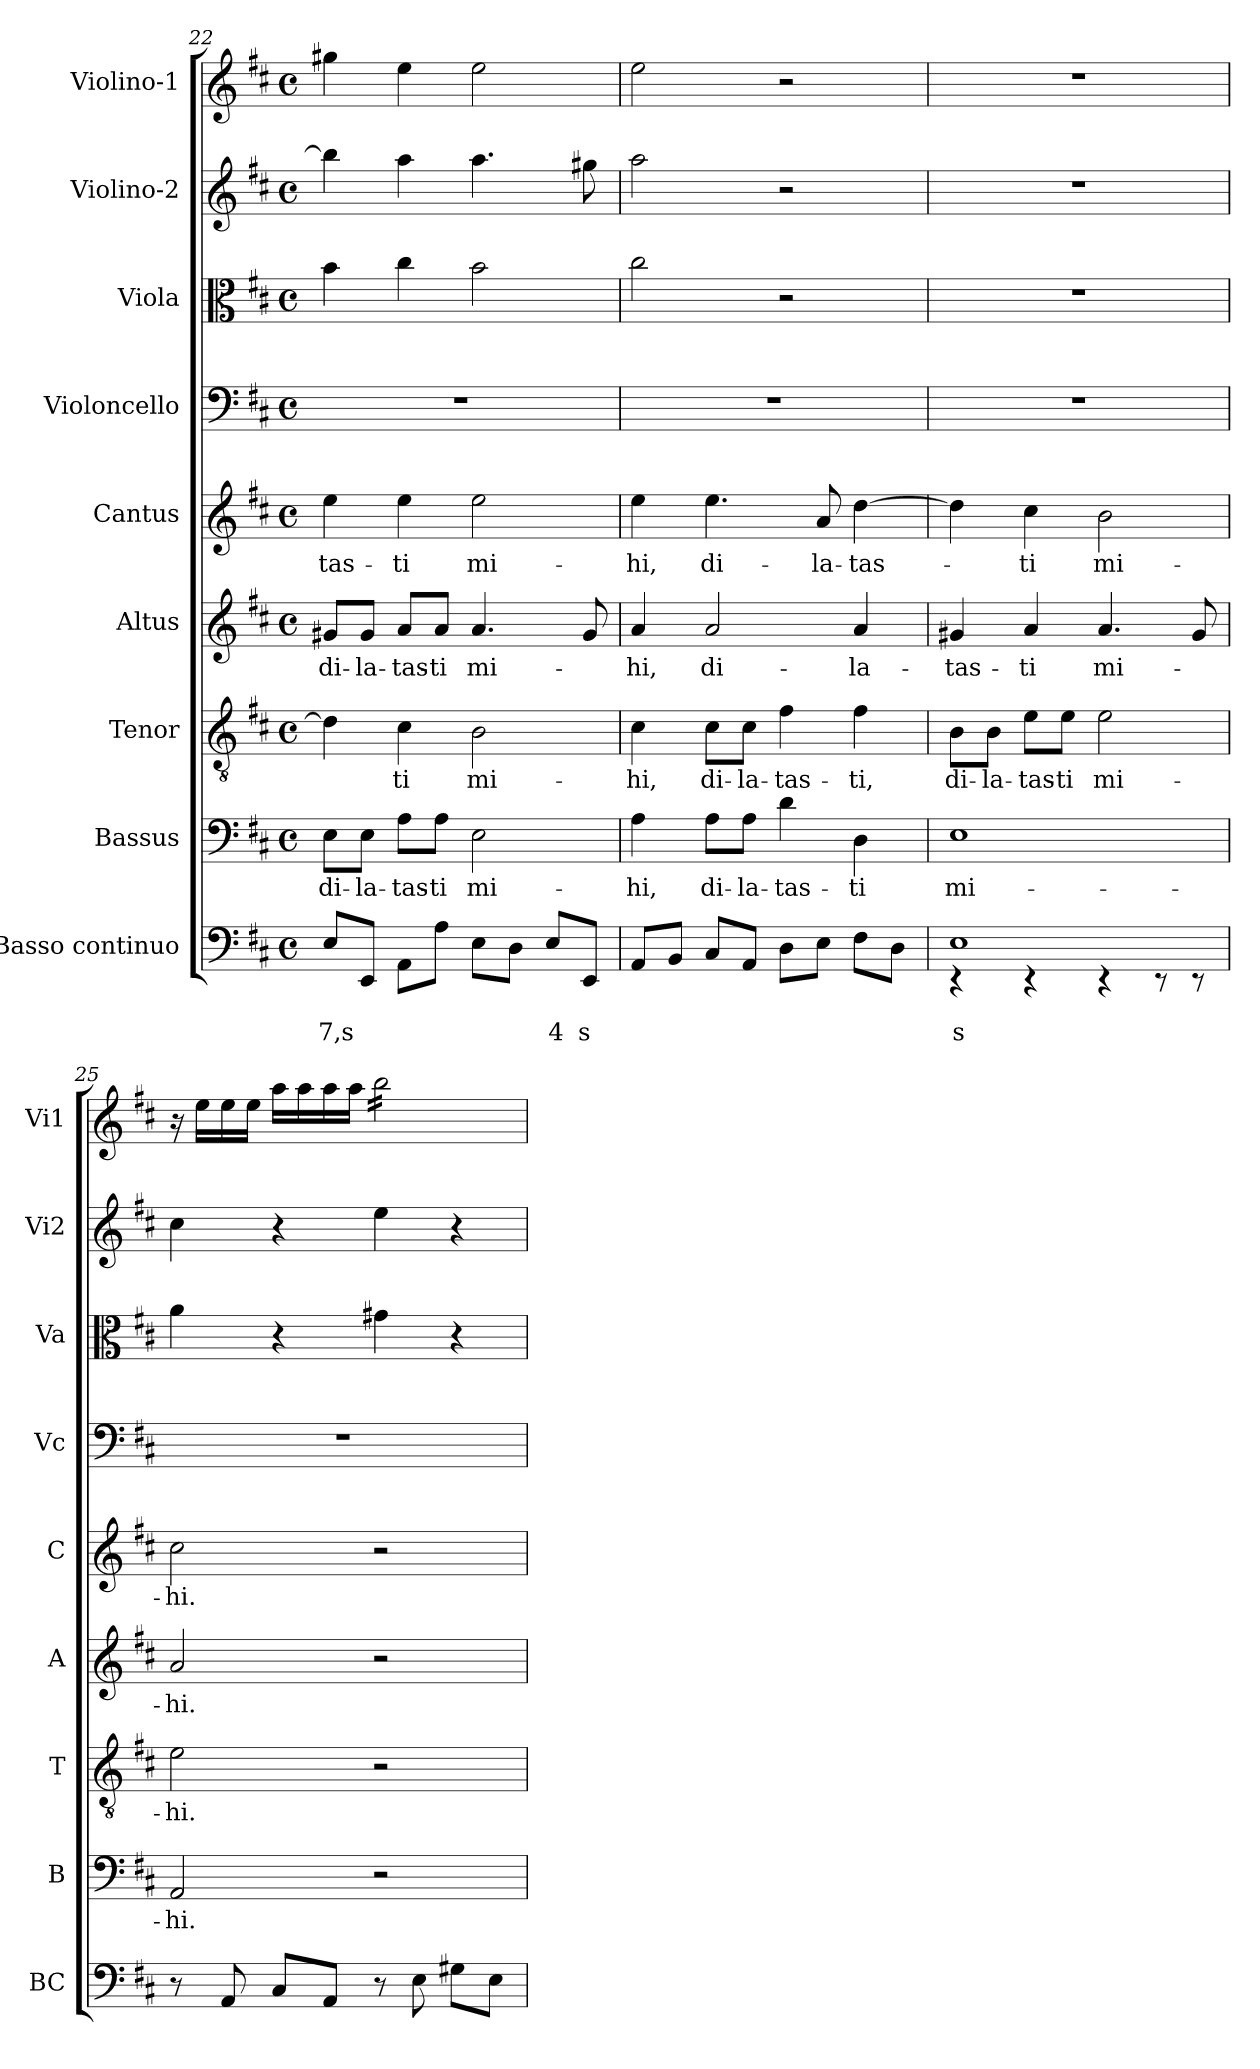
**kern	**text	**text	**kern	**text	**kern	**text	**kern	**text	**kern	**text	**kern	**kern	**kern	**kern
*part9	*part9	*part9	*part8	*part8	*part7	*part7	*part6	*part6	*part5	*part5	*part4	*part3	*part2	*part1
*staff9	*staff9	*staff9	*staff8	*staff8	*staff7	*staff7	*staff6	*staff6	*staff5	*staff5	*staff4	*staff3	*staff2	*staff1
*I"Basso continuo	*	*	*I"Bassus	*	*I"Tenor	*	*I"Altus	*	*I"Cantus	*	*I"Violoncello	*I"Viola	*I"Violino-2	*I"Violino-1
*I'BC	*	*	*I'B	*	*I'T	*	*I'A	*	*I'C	*	*I'Vc	*I'Va	*I'Vi2	*I'Vi1
!!LO:PB:g=z
*clefF4	*	*	*clefF4	*	*clefGv2	*	*clefG2	*	*clefG2	*	*clefF4	*clefC3	*clefG2	*clefG2
*k[f#c#]	*	*	*k[f#c#]	*	*k[f#c#]	*	*k[f#c#]	*	*k[f#c#]	*	*k[f#c#]	*k[f#c#]	*k[f#c#]	*k[f#c#]
*D:	*	*	*D:	*	*D:	*	*D:	*	*D:	*	*D:	*D:	*D:	*D:
*M4/4	*	*	*M4/4	*	*M4/4	*	*M4/4	*	*M4/4	*	*M4/4	*M4/4	*M4/4	*M4/4
*met(c)	*	*	*met(c)	*	*met(c)	*	*met(c)	*	*met(c)	*	*met(c)	*met(c)	*met(c)	*met(c)
=22	=22	=22	=22	=22	=22	=22	=22	=22	=22	=22	=22	=22	=22	=22
!	!	!LO:LY:b	!	!LO:LY:b	!	!	!	!LO:LY:b	!	!LO:LY:b	!	!	!	!
8E/L	.	7,s	8E\L	di-	4d\]	.	8g#X/L	di-	4ee\	-tas-	1r	4b\	4bb\]	4gg#X\
!	!	!	!	!LO:LY:b	!	!	!	!LO:LY:b	!	!	!	!	!	!
8EE/J	.	.	8E\J	-la-	.	.	8g#/J	-la-	.	.	.	.	.	.
!	!	!	!	!LO:LY:b	!	!LO:LY:b	!	!LO:LY:b	!	!LO:LY:b	!	!	!	!
8AA\L	.	.	8A\L	-tas-	4c#\	-ti	8a/L	-tas-	4ee\	-ti	.	4cc#\	4aa\	4ee\
!	!	!	!	!LO:LY:b	!	!	!	!LO:LY:b	!	!	!	!	!	!
8A\J	.	.	8A\J	-ti	.	.	8a/J	-ti	.	.	.	.	.	.
!	!	!	!	!LO:LY:b	!	!LO:LY:b	!	!LO:LY:b	!	!LO:LY:b	!	!	!	!
8E\L	.	.	2E\	mi-	2B\	mi-	4.a/	mi-	2ee\	mi-	.	2b\	4.aa\	2ee\
8D\J	.	.	.	.	.	.	.	.	.	.	.	.	.	.
!	!	!LO:LY:b	!	!	!	!	!	!	!	!	!	!	!	!
8E/L	.	4	.	.	.	.	.	.	.	.	.	.	.	.
!	!	!LO:LY:b	!	!	!	!	!	!	!	!	!	!	!	!
8EE/J	.	s	.	.	.	.	8g#/	.	.	.	.	.	8gg#X\	.
=23	=23	=23	=23	=23	=23	=23	=23	=23	=23	=23	=23	=23	=23	=23
!	!	!	!	!LO:LY:b	!	!LO:LY:b	!	!LO:LY:b	!	!LO:LY:b	!	!	!	!
8AA/L	.	.	4A\	-hi,	4c#\	-hi,	4a/	-hi,	4ee\	-hi,	1r	2cc#\	2aa\	2ee\
8BB/J	.	.	.	.	.	.	.	.	.	.	.	.	.	.
!	!	!	!	!LO:LY:b	!	!LO:LY:b	!	!LO:LY:b	!	!LO:LY:b	!	!	!	!
8C#/L	.	.	8A\L	di-	8c#\L	di-	2a/	di-	4.ee\	di-	.	.	.	.
!	!	!	!	!LO:LY:b	!	!LO:LY:b	!	!	!	!	!	!	!	!
8AA/J	.	.	8A\J	-la-	8c#\J	-la-	.	.	.	.	.	.	.	.
!	!	!	!	!LO:LY:b	!	!LO:LY:b	!	!	!	!	!	!	!	!
8D\L	.	.	4d\	-tas-	4f#\	-tas-	.	.	.	.	.	2r	2r	2r
!	!	!	!	!	!	!	!	!	!	!LO:LY:b	!	!	!	!
8E\J	.	.	.	.	.	.	.	.	8a/	-la-	.	.	.	.
!	!	!	!	!LO:LY:b	!	!LO:LY:b	!	!LO:LY:b	!	!LO:LY:b	!	!	!	!
8F#\L	.	.	4D\	-ti	4f#\	-ti,	4a/	-la-	[4dd\	-tas-	.	.	.	.
8D\J	.	.	.	.	.	.	.	.	.	.	.	.	.	.
=24	=24	=24	=24	=24	=24	=24	=24	=24	=24	=24	=24	=24	=24	=24
*^	*	*	*	*	*	*	*	*	*	*	*	*	*	*
!	!	!	!LO:LY:b	!	!LO:LY:b	!	!LO:LY:b	!	!LO:LY:b	!	!	!	!	!	!
1E	4rEE	.	s	1E	mi-	8B\L	di-	4g#X/	-tas-	4dd\]	.	1r	1r	1r	1r
!	!	!	!	!	!	!	!LO:LY:b	!	!	!	!	!	!	!	!
.	.	.	.	.	.	8B\J	-la-	.	.	.	.	.	.	.	.
!	!	!	!LO:LY:b	!	!	!	!LO:LY:b	!	!LO:LY:b	!	!LO:LY:b	!	!	!	!
.	4rEE	.	64	.	.	8e\L	-tas-	4a/	-ti	4cc#\	-ti	.	.	.	.
!	!	!	!	!	!	!	!LO:LY:b	!	!	!	!	!	!	!	!
.	.	.	.	.	.	8e\J	-ti	.	.	.	.	.	.	.	.
!	!	!	!LO:LY:b	!	!	!	!LO:LY:b	!	!LO:LY:b	!	!LO:LY:b	!	!	!	!
.	4rEE	.	65	.	.	2e\	mi-	4.a/	mi-	2b\	mi-	.	.	.	.
.	8rEE	.	.	.	.	.	.	.	.	.	.	.	.	.	.
!	!	!	!LO:LY:b	!	!	!	!	!	!	!	!	!	!	!	!
.	8rEE	.	s	.	.	.	.	8g#/	.	.	.	.	.	.	.
=25	=25	=25	=25	=25	=25	=25	=25	=25	=25	=25	=25	=25	=25	=25	=25
!	!	!	!	!	!LO:LY:b	!	!LO:LY:b	!	!LO:LY:b	!	!LO:LY:b	!	!	!	!
*v	*v	*	*	*	*	*	*	*	*	*	*	*	*	*	*
8r	.	.	2AA/	-hi.	2e\	-hi.	2a/	-hi.	2cc#\	-hi.	1r	4a\	4cc#\	16r
.	.	.	.	.	.	.	.	.	.	.	.	.	.	16ee\LL
8AA/	.	.	.	.	.	.	.	.	.	.	.	.	.	16ee\
.	.	.	.	.	.	.	.	.	.	.	.	.	.	16ee\JJ
8C#/L	.	.	.	.	.	.	.	.	.	.	.	4r	4r	16aa\LL
.	.	.	.	.	.	.	.	.	.	.	.	.	.	16aa\
8AA/J	.	.	.	.	.	.	.	.	.	.	.	.	.	16aa\
.	.	.	.	.	.	.	.	.	.	.	.	.	.	16aa\JJ
*	*	*	*	*	*	*	*	*	*	*	*	*	*	*tremolo
8r	.	.	2r	.	2r	.	2r	.	2r	.	.	4g#X\	4ee\	16bb\LL
.	.	.	.	.	.	.	.	.	.	.	.	.	.	16bb\
8E\	.	.	.	.	.	.	.	.	.	.	.	.	.	16bb\
.	.	.	.	.	.	.	.	.	.	.	.	.	.	16bb\
8G#X\L	.	.	.	.	.	.	.	.	.	.	.	4r	4r	16bb\
.	.	.	.	.	.	.	.	.	.	.	.	.	.	16bb\
8E\J	.	.	.	.	.	.	.	.	.	.	.	.	.	16bb\
.	.	.	.	.	.	.	.	.	.	.	.	.	.	16bb\JJ
*	*	*	*	*	*	*	*	*	*	*	*	*	*	*Xtremolo
=	=	=	=	=	=	=	=	=	=	=	=	=	=	=
*-	*-	*-	*-	*-	*-	*-	*-	*-	*-	*-	*-	*-	*-	*-
